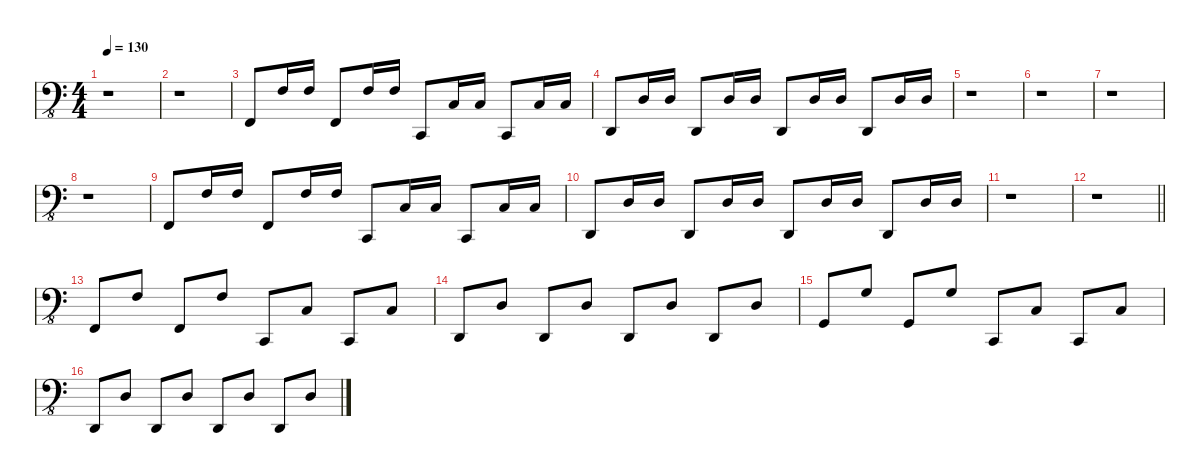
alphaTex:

\defaultSystemsLayout 4
\hideDynamics
\bracketExtendMode nobrackets
\singleTrackTrackNamePolicy hidden
\multiTrackTrackNamePolicy hidden
\otherSystemsTrackNameOrientation horizontal
\track ("Synth 2-LH" "synth.bs.") {defaultSystemsLayout 4 instrument synthbass1}
\staff {score}
\tuning (G2 D2 A1 E1 B0)
\displaytranspose 0
\ts (4 4)
\tempo 130
\clef f4
\ottava 8vb
\ks c
r.1{dy f beam Down} |
r.1{beam Down} |
1.4.8{beam Up} 3.2.16{beam Up} 3.2.16{beam Up} 1.4.8{beam Up} 3.2.16{beam Up} 3.2.16{beam Up} 1.5.8{beam Up} 3.3.16{beam Up} 3.3.16{beam Up} 1.5.8{beam Up} 3.3.16{beam Up} 3.3.16{beam Up} |
3.5.8{beam Up} 5.3.16{beam Up} 5.3.16{beam Up} 3.5.8{beam Up} 5.3.16{beam Up} 5.3.16{beam Up} 3.5.8{beam Up} 5.3.16{beam Up} 5.3.16{beam Up} 3.5.8{beam Up} 5.3.16{beam Up} 5.3.16{beam Up} |
r.1{beam Down} |
r.1{beam Down} |
r.1{beam Down} |
r.1{beam Down} |
1.4.8{beam Up} 3.2.16{beam Up} 3.2.16{beam Up} 1.4.8{beam Up} 3.2.16{beam Up} 3.2.16{beam Up} 1.5.8{beam Up} 3.3.16{beam Up} 3.3.16{beam Up} 1.5.8{beam Up} 3.3.16{beam Up} 3.3.16{beam Up} |
3.5.8{beam Up} 5.3.16{beam Up} 5.3.16{beam Up} 3.5.8{beam Up} 5.3.16{beam Up} 5.3.16{beam Up} 3.5.8{beam Up} 5.3.16{beam Up} 5.3.16{beam Up} 3.5.8{beam Up} 5.3.16{beam Up} 5.3.16{beam Up} |
r.1{beam Down} |
\barLineRight lightlight
r.1{beam Down} |
1.4.8{beam Up} 3.2.8{beam Up} 1.4.8{beam Up} 3.2.8{beam Up} 1.5.8{beam Up} 3.3.8{beam Up} 1.5.8{beam Up} 3.3.8{beam Up} |
3.5.8{beam Up} 5.3.8{beam Up} 3.5.8{beam Up} 5.3.8{beam Up} 3.5.8{beam Up} 5.3.8{beam Up} 3.5.8{beam Up} 5.3.8{beam Up} |
3.4.8{beam Up} 5.2.8{beam Up} 3.4.8{beam Up} 5.2.8{beam Up} 1.5.8{beam Up} 3.3.8{beam Up} 1.5.8{beam Up} 3.3.8{beam Up} |
3.5.8{beam Up} 5.3.8{beam Up} 3.5.8{beam Up} 5.3.8{beam Up} 3.5.8{beam Up} 5.3.8{beam Up} 3.5.8{beam Up} 5.3.8{beam Up}
